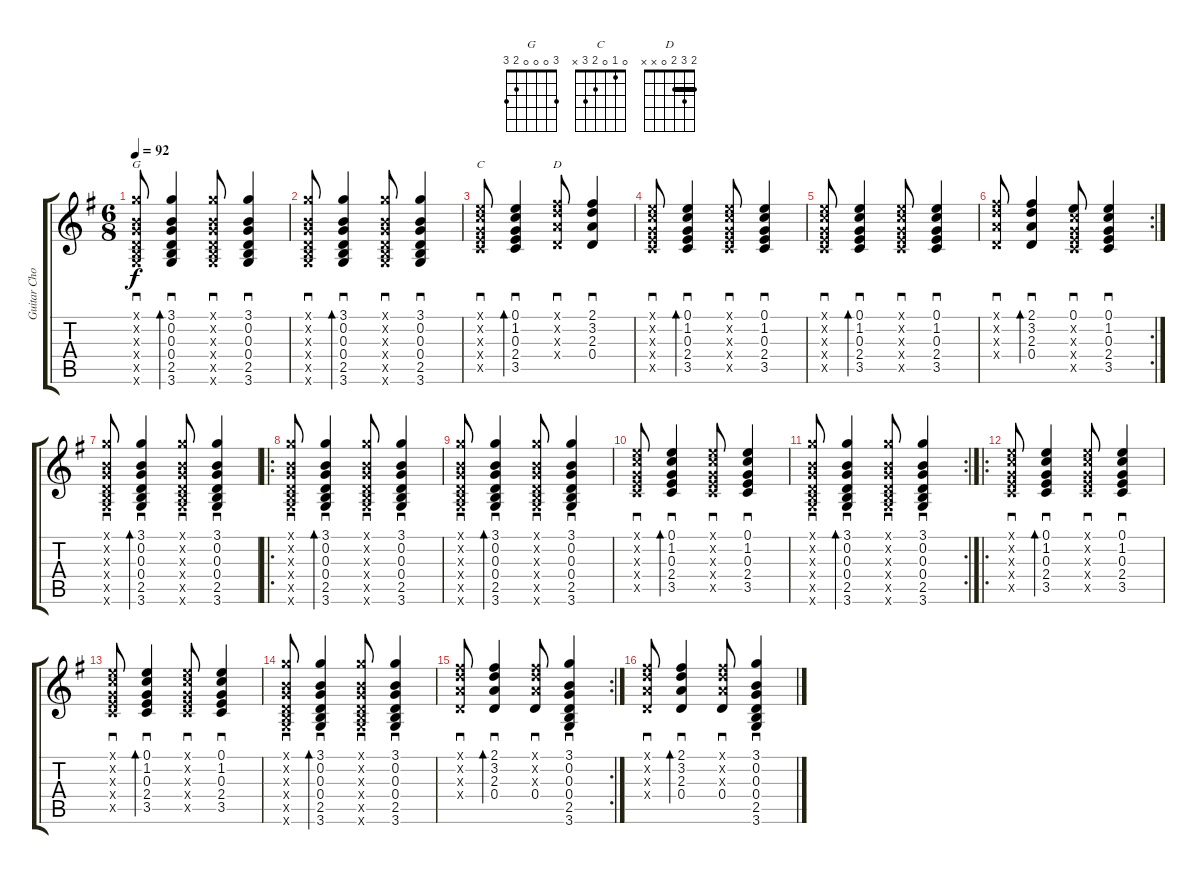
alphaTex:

\track ("Guitar Chord (2)" "Guitar Cho") {instrument acousticguitarnylon}
\staff {score tabs}
\tuning (E4 B3 G3 D3 A2 E2) {hide}
\chord ("G" 3 0 0 0 2 3)
\chord ("C" 0 1 0 2 3 x)
\chord ("D" 2 3 2 0 x x) {barre 2}
\ts (6 8)
\tempo 92
\clef g2
\ks g
(3.1{x} 0.2{x} 0.3{x} 0.4{x} 2.5{x} 3.6{x}).8{sd ch "G" dy f instrument acousticguitarnylon} (3.1 0.2 0.3 0.4 2.5 3.6).4{sd bd 480} (3.1{x} 0.2{x} 0.3{x} 0.4{x} 2.5{x} 3.6{x}).8{sd} (3.1 0.2 0.3 0.4 2.5 3.6).4{sd} |
(3.1{x} 0.2{x} 0.3{x} 0.4{x} 2.5{x} 3.6{x}).8{sd} (3.1 0.2 0.3 0.4 2.5 3.6).4{sd bd 480} (3.1{x} 0.2{x} 0.3{x} 0.4{x} 2.5{x} 3.6{x}).8{sd} (3.1 0.2 0.3 0.4 2.5 3.6).4{sd} |
(0.1{x} 1.2{x} 0.3{x} 2.4{x} 3.5{x}).8{sd ch "C"} (0.1 1.2 0.3 2.4 3.5).4{sd bd 480} (2.1{x} 3.2{x} 2.3{x} 0.4{x}).8{sd ch "D"} (2.1 3.2 2.3 0.4).4{sd} |
(0.1{x} 1.2{x} 0.3{x} 2.4{x} 3.5{x}).8{sd} (0.1 1.2 0.3 2.4 3.5).4{sd bd 480} (0.1{x} 1.2{x} 0.3{x} 2.4{x} 3.5{x}).8{sd} (0.1 1.2 0.3 2.4 3.5).4{sd} |
(0.1{x} 1.2{x} 0.3{x} 2.4{x} 3.5{x}).8{sd} (0.1 1.2 0.3 2.4 3.5).4{sd bd 480} (0.1{x} 1.2{x} 0.3{x} 2.4{x} 3.5{x}).8{sd} (0.1 1.2 0.3 2.4 3.5).4{sd} |
\rc 2
(2.1{x} 3.2{x} 2.3{x} 0.4{x}).8{sd} (2.1 3.2 2.3 0.4).4{sd bd 480} (0.1 1.2{x} 0.3{x} 2.4{x} 3.5{x}).8{sd} (0.1 1.2 0.3 2.4 3.5).4{sd} |
(3.1{x} 0.2{x} 0.3{x} 0.4{x} 2.5{x} 3.6{x}).8{sd} (3.1 0.2 0.3 0.4 2.5 3.6).4{sd bd 480} (3.1{x} 0.2{x} 0.3{x} 0.4{x} 2.5{x} 3.6{x}).8{sd} (3.1 0.2 0.3 0.4 2.5 3.6).4{sd} |
\ro
(3.1{x} 0.2{x} 0.3{x} 0.4{x} 2.5{x} 3.6{x}).8{sd} (3.1 0.2 0.3 0.4 2.5 3.6).4{sd bd 480} (3.1{x} 0.2{x} 0.3{x} 0.4{x} 2.5{x} 3.6{x}).8{sd} (3.1 0.2 0.3 0.4 2.5 3.6).4{sd} |
(3.1{x} 0.2{x} 0.3{x} 0.4{x} 2.5{x} 3.6{x}).8{sd} (3.1 0.2 0.3 0.4 2.5 3.6).4{sd bd 480} (3.1{x} 0.2{x} 0.3{x} 0.4{x} 2.5{x} 3.6{x}).8{sd} (3.1 0.2 0.3 0.4 2.5 3.6).4{sd} |
(0.1{x} 1.2{x} 0.3{x} 2.4{x} 3.5{x}).8{sd} (0.1 1.2 0.3 2.4 3.5).4{sd bd 480} (0.1{x} 1.2{x} 0.3{x} 2.4{x} 3.5{x}).8{sd} (0.1 1.2 0.3 2.4 3.5).4{sd} |
\rc 2
(3.1{x} 0.2{x} 0.3{x} 0.4{x} 2.5{x} 3.6{x}).8{sd} (3.1 0.2 0.3 0.4 2.5 3.6).4{sd bd 480} (3.1{x} 0.2{x} 0.3{x} 0.4{x} 2.5{x} 3.6{x}).8{sd} (3.1 0.2 0.3 0.4 2.5 3.6).4{sd} |
\ro
(0.1{x} 1.2{x} 0.3{x} 2.4{x} 3.5{x}).8{sd} (0.1 1.2 0.3 2.4 3.5).4{sd bd 480} (0.1{x} 1.2{x} 0.3{x} 2.4{x} 3.5{x}).8{sd} (0.1 1.2 0.3 2.4 3.5).4{sd} |
(0.1{x} 1.2{x} 0.3{x} 2.4{x} 3.5{x}).8{sd} (0.1 1.2 0.3 2.4 3.5).4{sd bd 480} (0.1{x} 1.2{x} 0.3{x} 2.4{x} 3.5{x}).8{sd} (0.1 1.2 0.3 2.4 3.5).4{sd} |
(3.1{x} 0.2{x} 0.3{x} 0.4{x} 2.5{x} 3.6{x}).8{sd} (3.1 0.2 0.3 0.4 2.5 3.6).4{sd bd 480} (3.1{x} 0.2{x} 0.3{x} 0.4{x} 2.5{x} 3.6{x}).8{sd} (3.1 0.2 0.3 0.4 2.5 3.6).4{sd} |
\rc 2
(2.1{x} 3.2{x} 2.3{x} 0.4{x}).8{sd} (2.1 3.2 2.3 0.4).4{sd bd 480} (2.1{x} 3.2{x} 2.3{x} 0.4).8{sd} (3.1 0.2 0.3 0.4 2.5 3.6).4{sd} |
(2.1{x} 3.2{x} 2.3{x} 0.4{x}).8{sd} (2.1 3.2 2.3 0.4).4{sd bd 480} (2.1{x} 3.2{x} 2.3{x} 0.4).8{sd} (3.1 0.2 0.3 0.4 2.5 3.6).4{sd}
